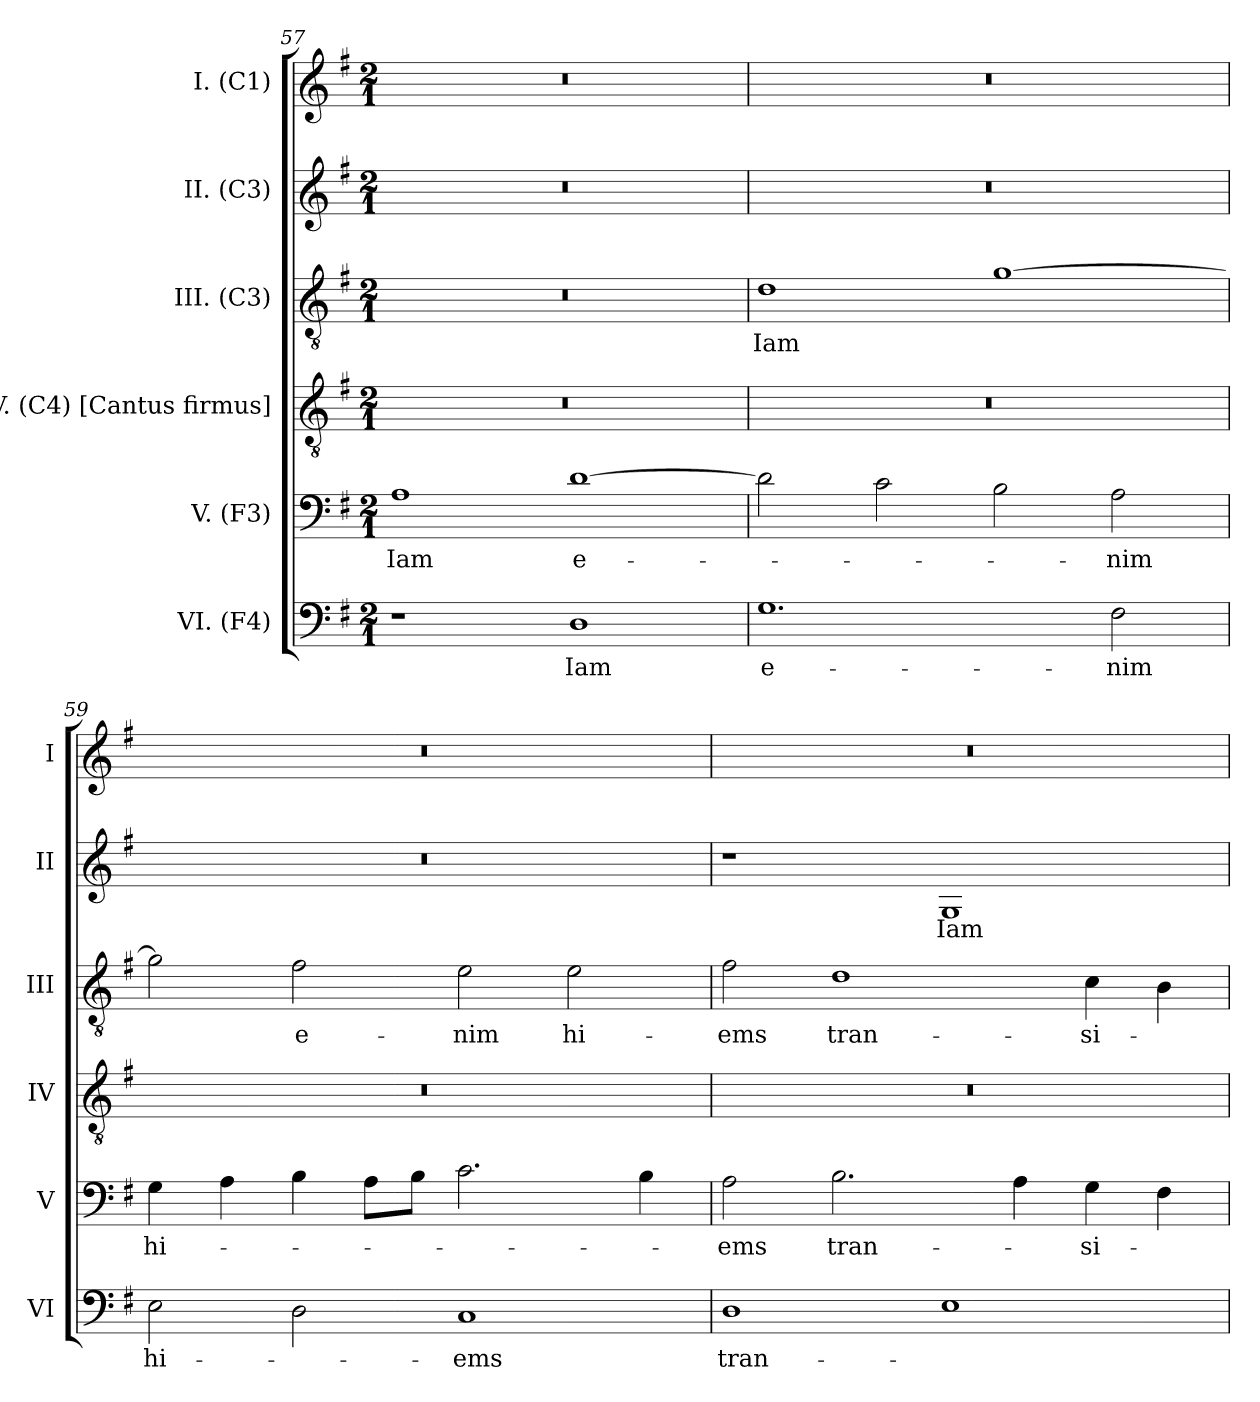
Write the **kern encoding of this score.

**kern	**text	**kern	**text	**kern	**kern	**text	**kern	**text	**kern
*part6	*part6	*part5	*part5	*part4	*part3	*part3	*part2	*part2	*part1
*staff6	*staff6	*staff5	*staff5	*staff4	*staff3	*staff3	*staff2	*staff2	*staff1
*I"VI. (F4)	*	*I"V. (F3)	*	*I"IV. (C4) [Cantus firmus]	*I"III. (C3)	*	*I"II. (C3)	*	*I"I. (C1)
*I'VI	*	*I'V	*	*I'IV	*I'III	*	*I'II	*	*I'I
!!LO:PB:g=z
*clefF4	*	*clefF4	*	*clefGv2	*clefGv2	*	*clefG2	*	*clefG2
*	*	*	*	*ITrd7c12	*	*	*	*	*
*k[f#]	*	*k[f#]	*	*k[f#]	*k[f#]	*	*k[f#]	*	*k[f#]
*G:	*	*G:	*	*G:	*G:	*	*G:	*	*G:
*M2/1	*	*M2/1	*	*M2/1	*M2/1	*	*M2/1	*	*M2/1
=57	=57	=57	=57	=57	=57	=57	=57	=57	=57
!	!	!	!LO:LY:b:color=#000000	!LO:N:vis=1	!LO:N:vis=1	!	!LO:N:vis=1	!	!LO:N:vis=1
1r	.	1Ai	Iam	0r	0r	.	0r	.	0r
!	!LO:LY:b:color=#000000	!	!	!	!	!	!	!	!
!	!	!	!LO:LY:b:color=#000000	!	!	!	!	!	!
1Di	Iam	[1di	e-	.	.	.	.	.	.
=58	=58	=58	=58	=58	=58	=58	=58	=58	=58
!	!LO:LY:b:color=#000000	!	!	!LO:N:vis=1	!	!	!	!	!
!	!	!	!	!	!	!LO:LY:b:color=#000000	!LO:N:vis=1	!	!LO:N:vis=1
1.Gi	e-	2di\]	.	0r	1di	Iam	0r	.	0r
.	.	2ci\	.	.	.	.	.	.	.
.	.	2Bi\	.	.	[1gi	.	.	.	.
!	!LO:LY:b:color=#000000	!	!	!	!	!	!	!	!
!	!	!	!LO:LY:b:color=#000000	!	!	!	!	!	!
2F#i\	-nim	2Ai\	-nim	.	.	.	.	.	.
=59	=59	=59	=59	=59	=59	=59	=59	=59	=59
!	!LO:LY:b:color=#000000	!	!	!	!	!	!	!	!
!	!	!	!LO:LY:b:color=#000000	!LO:N:vis=1	!	!	!LO:N:vis=1	!	!LO:N:vis=1
2Ei\	hi-	4Gi\	hi-	0r	2gi\]	.	0r	.	0r
.	.	4Ai\	.	.	.	.	.	.	.
!	!	!	!	!	!	!LO:LY:b:color=#000000	!	!	!
2Di\	.	4Bi\	.	.	2f#i\	e-	.	.	.
.	.	8Ai\L	.	.	.	.	.	.	.
.	.	8Bi\J	.	.	.	.	.	.	.
!	!LO:LY:b:color=#000000	!	!	!	!	!	!	!	!
!	!	!	!	!	!	!LO:LY:b:color=#000000	!	!	!
1Ci	-ems	2.ci\	.	.	2ei\	-nim	.	.	.
!	!	!	!	!	!	!LO:LY:b:color=#000000	!	!	!
.	.	.	.	.	2ei\	hi-	.	.	.
.	.	4Bi\	.	.	.	.	.	.	.
=60	=60	=60	=60	=60	=60	=60	=60	=60	=60
!	!LO:LY:b:color=#000000	!	!	!	!	!	!	!	!
!	!	!	!LO:LY:b:color=#000000	!LO:N:vis=1	!	!	!	!	!
!	!	!	!	!	!	!LO:LY:b:color=#000000	!	!	!LO:N:vis=1
1Di	tran-	2Ai\	-ems	0r	2f#i\	-ems	1r	.	0r
!	!	!	!LO:LY:b:color=#000000	!	!	!	!	!	!
!	!	!	!	!	!	!LO:LY:b:color=#000000	!	!	!
.	.	2.Bi\	tran-	.	1di	tran-	.	.	.
!	!	!	!	!	!	!	!	!LO:LY:b:color=#000000	!
1Ei	.	.	.	.	.	.	1Gi	Iam	.
.	.	4Ai\	.	.	.	.	.	.	.
!	!	!	!LO:LY:b:color=#000000	!	!	!	!	!	!
!	!	!	!	!	!	!LO:LY:b:color=#000000	!	!	!
.	.	4Gi\	-si-	.	4ci\	-si-	.	.	.
.	.	4F#i\	.	.	4Bi\	.	.	.	.
=	=	=	=	=	=	=	=	=	=
*-	*-	*-	*-	*-	*-	*-	*-	*-	*-
